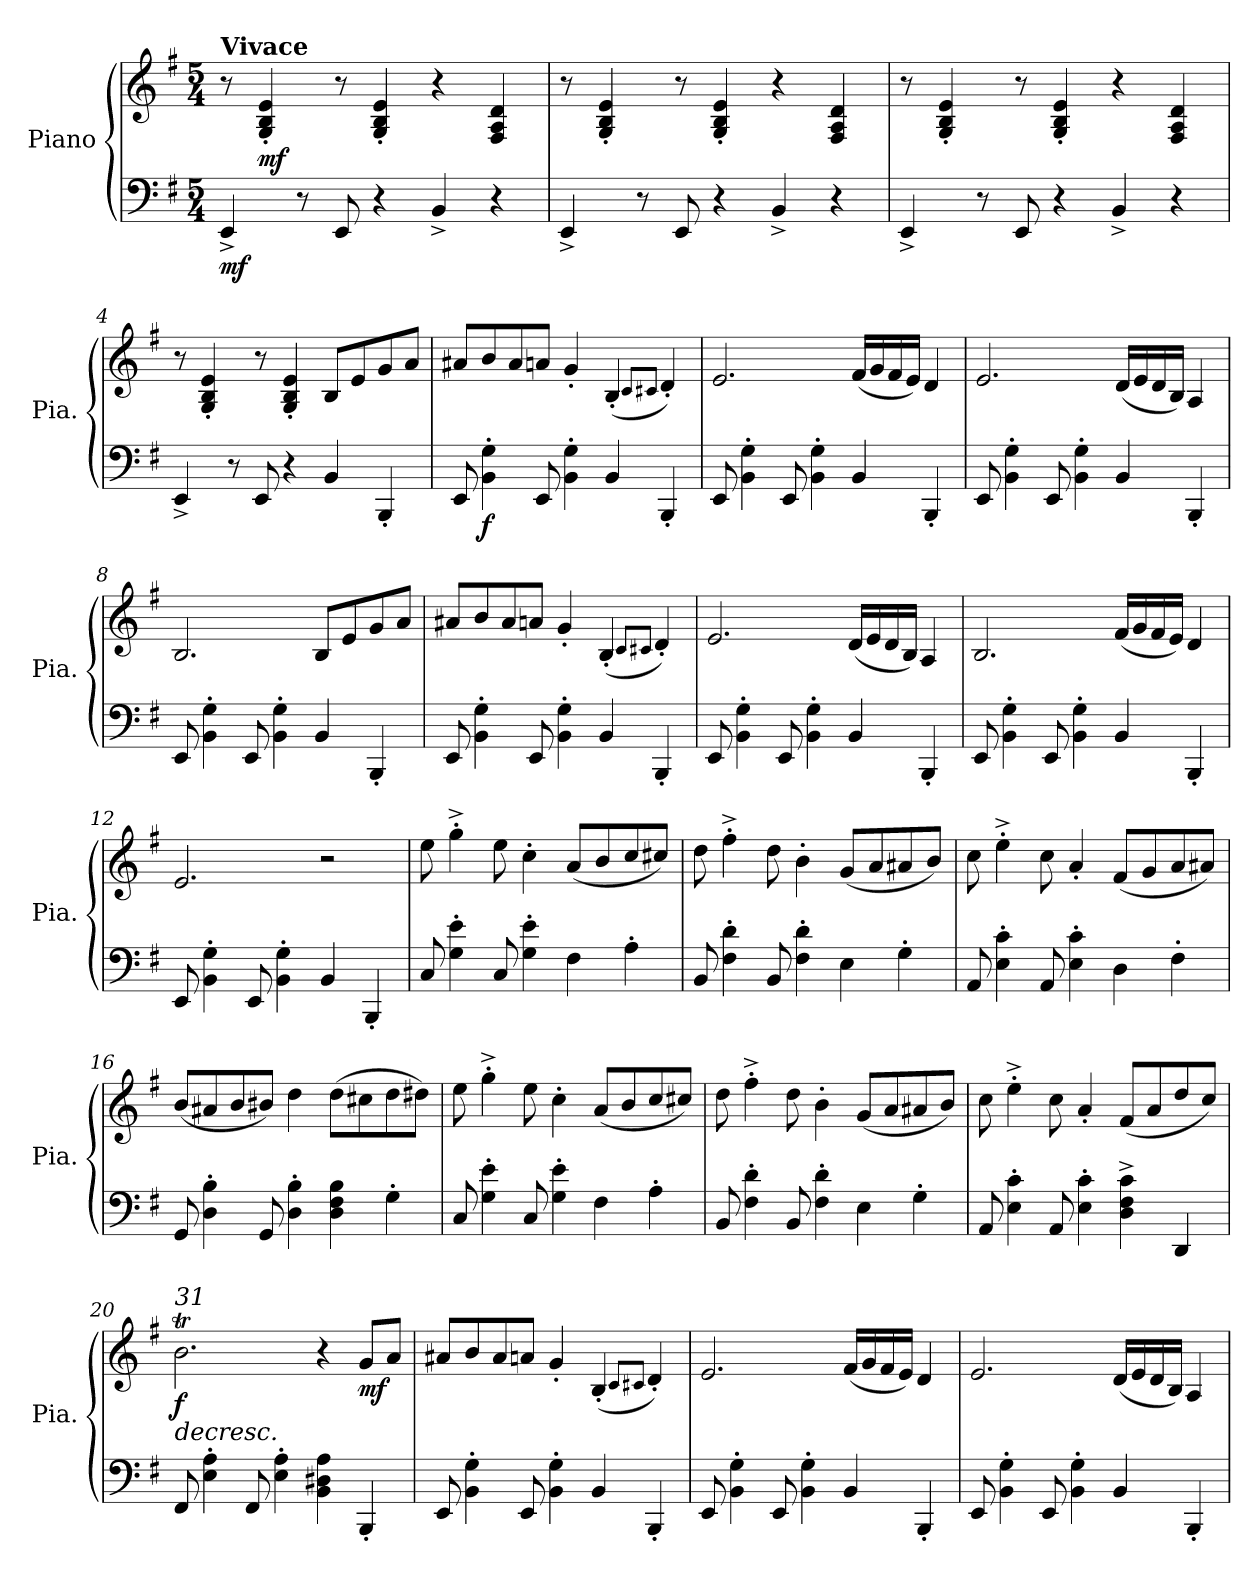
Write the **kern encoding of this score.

**kern	**kern	**dynam
*part1	*part1	*part1
*staff2	*staff1	*staff1/2
*I"Piano	*	*
*I'Pia.	*	*
*clefF4	*clefG2	*
*k[f#]	*k[f#]	*
*M5/4	*M5/4	*
*MM166	*MM166	*
=1	=1	=1
!	!LO:TX:a:B:t=Vivace	!
!	!	!LO:DY:b=2
4EE^/	8r	mf
!	!	!LO:DY:b
.	4G/' 4B/' 4e/'	mf
8r	.	.
8EE/	8r	.
4r	4G/' 4B/' 4e/'	.
4BB^/	4r	.
4r	4F#/ 4A/ 4d/	.
=2	=2	=2
4EE^/	8r	.
.	4G/' 4B/' 4e/'	.
8r	.	.
8EE/	8r	.
4r	4G/' 4B/' 4e/'	.
4BB^/	4r	.
4r	4F#/ 4A/ 4d/	.
=3	=3	=3
4EE^/	8r	.
.	4G/' 4B/' 4e/'	.
8r	.	.
8EE/	8r	.
4r	4G/' 4B/' 4e/'	.
4BB^/	4r	.
4r	4F#/ 4A/ 4d/	.
!!LO:LB:g=z
=4	=4	=4
4EE^/	8r	.
.	4G/' 4B/' 4e/'	.
8r	.	.
8EE/	8r	.
4r	4G/' 4B/' 4e/'	.
4BB/	8B/L	.
.	8e/	.
4BBB'/	8g/	.
.	8a/J	.
=5	=5	=5
8EE/	8a#X/L	.
!	!	!LO:DY:b=2
4BB\' 4G\'	8b/	f
.	8a#/	.
8EE/	8an/J	.
4BB\' 4G\'	4g'/	.
4BB/	(4B'/	.
.	8qc/L	.
.	8qc#X/J	.
4BBB'/	4d'/)	.
=6	=6	=6
8EE/	2.e/	.
4BB\' 4G\'	.	.
8EE/	.	.
4BB\' 4G\'	.	.
4BB/	(16f#/LL	.
.	16g/	.
.	16f#/	.
.	16e/JJ)	.
4BBB'/	4d/	.
!!LO:LB:g=z
=7	=7	=7
8EE/	2.e/	.
4BB\' 4G\'	.	.
8EE/	.	.
4BB\' 4G\'	.	.
4BB/	(16d/LL	.
.	16e/	.
.	16d/	.
.	16B/JJ)	.
4BBB'/	4A/	.
=8	=8	=8
8EE/	2.B/	.
4BB\' 4G\'	.	.
8EE/	.	.
4BB\' 4G\'	.	.
4BB/	8B/L	.
.	8e/	.
4BBB'/	8g/	.
.	8a/J	.
=9	=9	=9
8EE/	8a#X/L	.
4BB\' 4G\'	8b/	.
.	8a#/	.
8EE/	8an/J	.
4BB\' 4G\'	4g'/	.
4BB/	(4B'/	.
.	8qc/L	.
.	8qc#X/J	.
4BBB'/	4d'/)	.
!!LO:LB:g=z
=10	=10	=10
8EE/	2.e/	.
4BB\' 4G\'	.	.
8EE/	.	.
4BB\' 4G\'	.	.
4BB/	(16d/LL	.
.	16e/	.
.	16d/	.
.	16B/JJ)	.
4BBB'/	4A/	.
=11	=11	=11
8EE/	2.B/	.
4BB\' 4G\'	.	.
8EE/	.	.
4BB\' 4G\'	.	.
4BB/	(16f#/LL	.
.	16g/	.
.	16f#/	.
.	16e/JJ)	.
4BBB'/	4d/	.
=12	=12	=12
8EE/	2.e/	.
4BB\' 4G\'	.	.
8EE/	.	.
4BB\' 4G\'	.	.
4BB/	2r	.
4BBB'/	.	.
!!LO:LB:g=z
=13	=13	=13
!	!	!LO:DY:b=2
!	!	!LO:DY:n=1:b
8C/	8ee\	mf mf
4G\' 4e\'	4gg'^\	.
8C/	8ee\	.
4G\' 4e\'	4cc'\	.
4F#\	(8a/L	.
.	8b/	.
4A'\	8cc/	.
.	8cc#X/J)	.
=14	=14	=14
8BB/	8dd\	.
4F#\' 4d\'	4ff#'^\	.
8BB/	8dd\	.
4F#\' 4d\'	4b'\	.
4E\	(8g/L	.
.	8a/	.
4G'\	8a#X/	.
.	8b/J)	.
=15	=15	=15
8AA/	8cc\	.
4E\' 4c\'	4ee'^\	.
8AA/	8cc\	.
4E\' 4c\'	4a'/	.
4D\	(8f#/L	.
.	8g/	.
4F#'\	8a/	.
.	8a#X/J)	.
!!LO:PB:g=z
=16	=16	=16
8GG/	(8b/L	.
4D\' 4B\'	8a#X/	.
.	8b/	.
8GG/	8b#X/J)	.
4D\' 4B\'	4dd\	.
4D\ 4F#\ 4B\	(8dd\L	.
.	8cc#X\	.
4G'\	8dd\	.
.	8dd#X\J)	.
=17	=17	=17
8C/	8ee\	.
4G\' 4e\'	4gg'^\	.
8C/	8ee\	.
4G\' 4e\'	4cc'\	.
4F#\	(8a/L	.
.	8b/	.
4A'\	8cc/	.
.	8cc#X/J)	.
=18	=18	=18
8BB/	8dd\	.
4F#\' 4d\'	4ff#'^\	.
8BB/	8dd\	.
4F#\' 4d\'	4b'\	.
4E\	(8g/L	.
.	8a/	.
4G'\	8a#X/	.
.	8b/J)	.
!!LO:LB:g=z
=19	=19	=19
8AA/	8cc\	.
4E\' 4c\'	4ee'^\	.
8AA/	8cc\	.
4E\' 4c\'	4a'/	.
4D\^ 4F#\^ 4c\^	(8f#/L	.
.	8a/	.
4DD/	8dd/	.
.	8cc/J)	.
=20	=20	=20
!	!LO:TX:a:i:t=31	!
!	!	!LO:HP:b
!	!	!LO:DY:n=1:b
8FF#/	2.bt\	> f
4E\' 4A\'	.	.
8FF#/	.	.
4E\' 4A\'	.	.
4BB\ 4D#X\ 4A\	4r	.
!	!	!LO:DY:n=2:b
4BBB'/	8g/L	mf
.	8a/J	]
=21	=21	=21
8EE/	8a#X/L	.
4BB\' 4G\'	8b/	.
.	8a#/	.
8EE/	8an/J	.
4BB\' 4G\'	4g'/	.
4BB/	(4B'/	.
.	8qc/L	.
.	8qc#X/J	.
4BBB'/	4d'/)	.
!!LO:LB:g=z
=22	=22	=22
8EE/	2.e/	.
4BB\' 4G\'	.	.
8EE/	.	.
4BB\' 4G\'	.	.
4BB/	(16f#/LL	.
.	16g/	.
.	16f#/	.
.	16e/JJ)	.
4BBB'/	4d/	.
=23	=23	=23
8EE/	2.e/	.
4BB\' 4G\'	.	.
8EE/	.	.
4BB\' 4G\'	.	.
4BB/	(16d/LL	.
.	16e/	.
.	16d/	.
.	16B/JJ)	.
4BBB'/	4A/	.
=	=	=
*-	*-	*-
